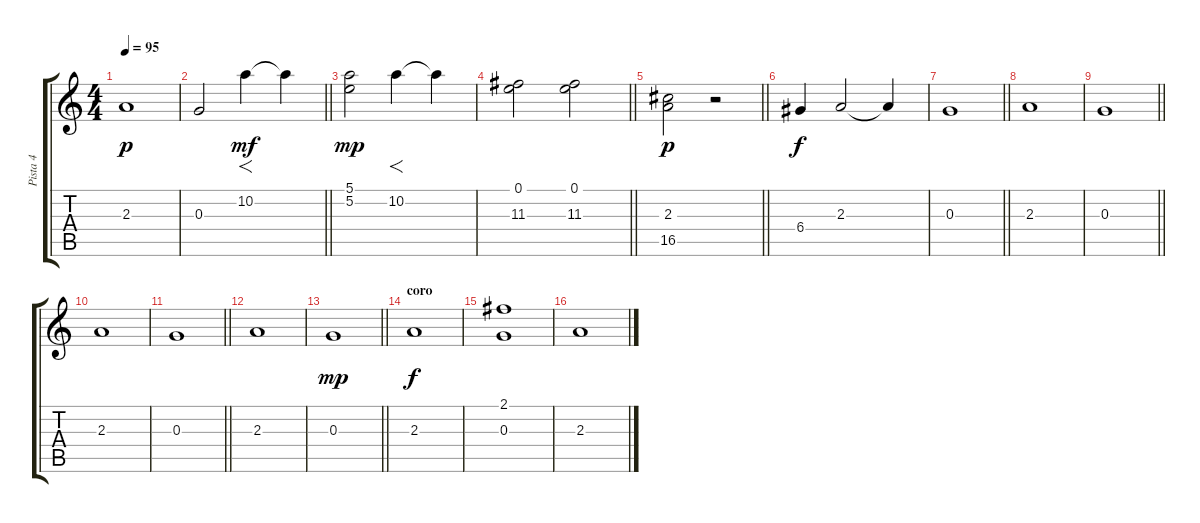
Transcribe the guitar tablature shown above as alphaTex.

\track ("Pista 4" "Pista 4") {instrument contrabass}
\staff {score tabs}
\tuning (E4 B3 G3 D3 A2 E2) {hide}
\ts (4 4)
\tempo 95
\clef g2
\ks c
2.3.1{dy p} |
\barLineRight lightlight
0.3.2 10.2.4{f dy mf} 10.2{t}.4 |
(5.1 5.2).2{dy mp} 10.2.4{f} 10.2{t}.4 |
\barLineRight lightlight
(0.1 11.3).2 (0.1 11.3).2 |
\barLineRight lightlight
(2.3 16.5).2{dy p} r.2 |
\section ("" "")
6.4.4{dy f} 2.3.2 2.3{t}.4 |
\barLineRight lightlight
0.3.1 |
2.3.1 |
\barLineRight lightlight
0.3.1 |
2.3.1 |
\barLineRight lightlight
0.3.1 |
2.3.1 |
\barLineRight lightlight
0.3.1{dy mp} |
\section ("" "coro")
2.3.1{dy f} |
(2.1 0.3).1 |
2.3.1
